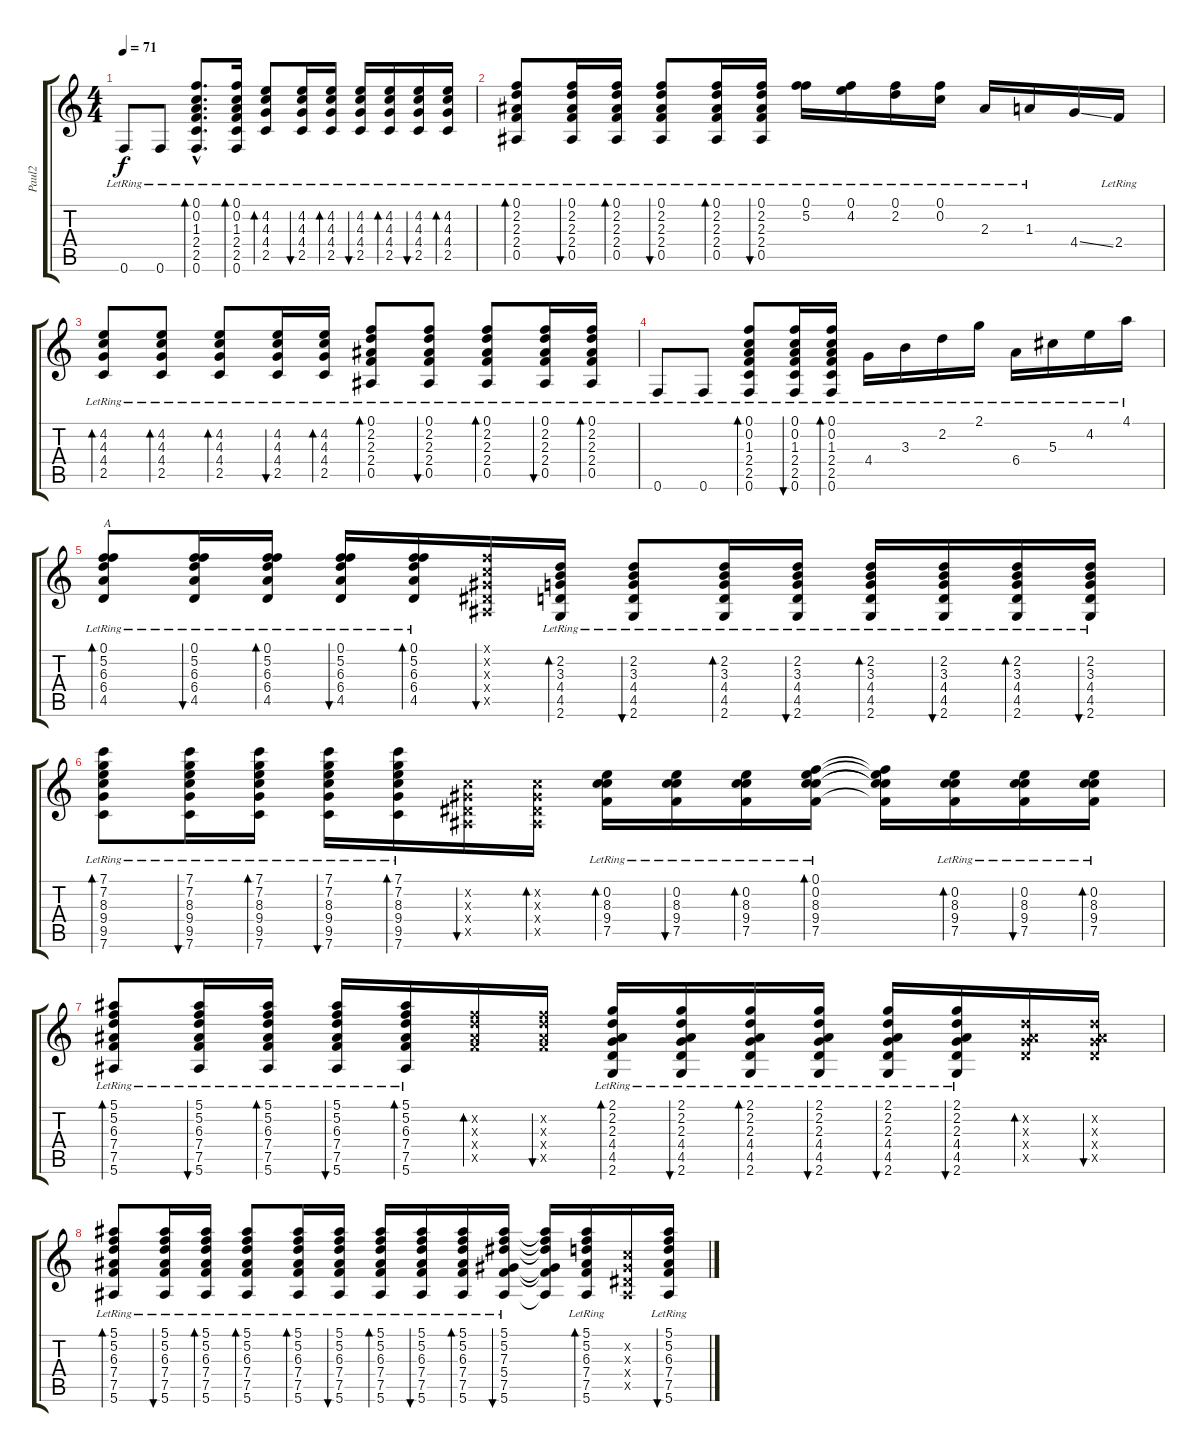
\track ("Paul2" "Paul2") {instrument acousticguitarsteel}
\staff {score tabs}
\tuning (F4 C4 Ab3 Eb3 Bb2 F2) {hide}
\ts (4 4)
\tempo 71
\clef g2
\ks c
0.6{lr}.8{dy f} 0.6{lr}.8 (0.1{hac lr} 0.2{hac lr} 1.3{hac lr} 2.4{hac lr} 2.5{hac lr} 0.6{hac lr}).8{d bd 60} (0.1{lr} 0.2{lr} 1.3{lr} 2.4{lr} 2.5{lr} 0.6{lr}).16{bd 60} (4.2{lr} 4.3{lr} 4.4{lr} 2.5{lr}).8{bd 60} (4.2{lr} 4.3{lr} 4.4{lr} 2.5{lr}).16{bu 60} (4.2{lr} 4.3{lr} 4.4{lr} 2.5{lr}).16{bd 60} (4.2{lr} 4.3{lr} 4.4{lr} 2.5{lr}).16{bu 60} (4.2{lr} 4.3{lr} 4.4{lr} 2.5{lr}).16{bd 60} (4.2{lr} 4.3{lr} 4.4{lr} 2.5{lr}).16{bu 60} (4.2{lr} 4.3{lr} 4.4{lr} 2.5{lr}).16{bd 60} |
(0.1{lr} 2.2{lr} 2.3{lr} 2.4{lr} 0.5{lr}).8{bd 60} (0.1{lr} 2.2{lr} 2.3{lr} 2.4{lr} 0.5{lr}).16{bu 60} (0.1{lr} 2.2{lr} 2.3{lr} 2.4{lr} 0.5{lr}).16{bd 60} (0.1{lr} 2.2{lr} 2.3{lr} 2.4{lr} 0.5{lr}).8{bu 60} (0.1{lr} 2.2{lr} 2.3{lr} 2.4{lr} 0.5{lr}).16{bd 60} (0.1{lr} 2.2{lr} 2.3{lr} 2.4{lr} 0.5{lr}).16{bu 60} (0.1{lr} 5.2{lr}).16 (0.1{lr} 4.2{lr}).16 (0.1{lr} 2.2{lr}).16 (0.1{lr} 0.2{lr}).16 2.3{lr}.16 1.3{lr}.16 4.4{ss}.16 2.4{lr}.16 |
(4.2{lr} 4.3{lr} 4.4{lr} 2.5{lr}).8{bd 60} (4.2{lr} 4.3{lr} 4.4{lr} 2.5{lr}).8{bd 60} (4.2{lr} 4.3{lr} 4.4{lr} 2.5{lr}).8{bd 60} (4.2{lr} 4.3{lr} 4.4{lr} 2.5{lr}).16{bu 60} (4.2{lr} 4.3{lr} 4.4{lr} 2.5{lr}).16{bd 60} (0.1{lr} 2.2{lr} 2.3{lr} 2.4{lr} 0.5{lr}).8{bd 60} (0.1{lr} 2.2{lr} 2.3{lr} 2.4{lr} 0.5{lr}).8{bu 60} (0.1{lr} 2.2{lr} 2.3{lr} 2.4{lr} 0.5{lr}).8{bd 60} (0.1{lr} 2.2{lr} 2.3{lr} 2.4{lr} 0.5{lr}).16{bu 60} (0.1{lr} 2.2{lr} 2.3{lr} 2.4{lr} 0.5{lr}).16{bd 60} |
0.6{lr}.8 0.6{lr}.8 (0.1{lr} 0.2{lr} 1.3{lr} 2.4{lr} 2.5{lr} 0.6{lr}).8{bd 60} (0.1{lr} 0.2{lr} 1.3{lr} 2.4{lr} 2.5{lr} 0.6{lr}).16{bu 60} (0.1{lr} 0.2{lr} 1.3{lr} 2.4{lr} 2.5{lr} 0.6{lr}).16{bd 60} 4.4{lr}.16 3.3{lr}.16 2.2{lr}.16 2.1{lr}.16 6.4{lr}.16 5.3{lr}.16 4.2{lr}.16 4.1{lr}.16 |
(0.1{lr} 5.2{lr} 6.3{lr} 6.4{lr} 4.5{lr}).8{bd 60 txt "A"} (0.1{lr} 5.2{lr} 6.3{lr} 6.4{lr} 4.5{lr}).16{bu 60} (0.1{lr} 5.2{lr} 6.3{lr} 6.4{lr} 4.5{lr}).16{bd 60} (0.1{lr} 5.2{lr} 6.3{lr} 6.4{lr} 4.5{lr}).16{bu 60} (0.1{lr} 5.2{lr} 6.3{lr} 6.4{lr} 4.5{lr}).16{bd 60} (0.1{x} 0.2{x} 0.3{x} 0.4{x} 0.5{x}).16{bu 60} (2.2{lr} 3.3{lr} 4.4{lr} 4.5{lr} 2.6{lr}).16{bd 60} (2.2{lr} 3.3{lr} 4.4{lr} 4.5{lr} 2.6{lr}).8{bu 60} (2.2{lr} 3.3{lr} 4.4{lr} 4.5{lr} 2.6{lr}).16{bd 60} (2.2{lr} 3.3{lr} 4.4{lr} 4.5{lr} 2.6{lr}).16{bu 60} (2.2{lr} 3.3{lr} 4.4{lr} 4.5{lr} 2.6{lr}).16{bd 60} (2.2{lr} 3.3{lr} 4.4{lr} 4.5{lr} 2.6{lr}).16{bu 60} (2.2{lr} 3.3{lr} 4.4{lr} 4.5{lr} 2.6{lr}).16{bd 60} (2.2{lr} 3.3{lr} 4.4{lr} 4.5{lr} 2.6{lr}).16{bu 60} |
(7.1{lr} 7.2{lr} 8.3{lr} 9.4{lr} 9.5{lr} 7.6{lr}).8{bd 60} (7.1{lr} 7.2{lr} 8.3{lr} 9.4{lr} 9.5{lr} 7.6{lr}).16{bu 60} (7.1{lr} 7.2{lr} 8.3{lr} 9.4{lr} 9.5{lr} 7.6{lr}).16{bd 60} (7.1{lr} 7.2{lr} 8.3{lr} 9.4{lr} 9.5{lr} 7.6{lr}).16{bu 60} (7.1{lr} 7.2{lr} 8.3{lr} 9.4{lr} 9.5{lr} 7.6{lr}).16{bd 60} (0.2{x} 0.3{x} 0.4{x} 0.5{x}).16{bu 60} (0.2{x} 0.3{x} 0.4{x} 0.5{x}).16{bd 60} (0.2{lr} 8.3{lr} 9.4{lr} 7.5{lr}).16{bd 60} (0.2{lr} 8.3{lr} 9.4{lr} 7.5{lr}).16{bu 60} (0.2{lr} 8.3{lr} 9.4{lr} 7.5{lr}).16{bd 60} (0.1{lr} 0.2{lr} 8.3{lr} 9.4{lr} 7.5{lr}).16{bd 60} (0.1{t} 0.2{t} 8.3{t} 9.4{t} 7.5{t}).16 (0.2{lr} 8.3{lr} 9.4{lr} 7.5{lr}).16{bd 60} (0.2{lr} 8.3{lr} 9.4{lr} 7.5{lr}).16{bu 60} (0.2{lr} 8.3{lr} 9.4{lr} 7.5{lr}).16{bd 60} |
(5.1{lr} 5.2{lr} 6.3{lr} 7.4{lr} 7.5{lr} 5.6{lr}).8{bd 60} (5.1{lr} 5.2{lr} 6.3{lr} 7.4{lr} 7.5{lr} 5.6{lr}).16{bu 60} (5.1{lr} 5.2{lr} 6.3{lr} 7.4{lr} 7.5{lr} 5.6{lr}).16{bd 60} (5.1{lr} 5.2{lr} 6.3{lr} 7.4{lr} 7.5{lr} 5.6{lr}).16{bu 60} (5.1{lr} 5.2{lr} 6.3{lr} 7.4{lr} 7.5{lr} 5.6{lr}).16{bd 60} (5.2{x} 6.3{x} 7.4{x} 7.5{x}).16{bd 60} (5.2{x} 6.3{x} 7.4{x} 7.5{x}).16{bu 60} (2.1{lr} 2.2{lr} 2.3{lr} 4.4{lr} 4.5{lr} 2.6{lr}).16{bd 60} (2.1{lr} 2.2{lr} 2.3{lr} 4.4{lr} 4.5{lr} 2.6{lr}).16{bu 60} (2.1{lr} 2.2{lr} 2.3{lr} 4.4{lr} 4.5{lr} 2.6{lr}).16{bd 60} (2.1{lr} 2.2{lr} 2.3{lr} 4.4{lr} 4.5{lr} 2.6{lr}).16{bu 60} (2.1{lr} 2.2{lr} 2.3{lr} 4.4{lr} 4.5{lr} 2.6{lr}).16{bu 60} (2.1{lr} 2.2{lr} 2.3{lr} 4.4{lr} 4.5{lr} 2.6{lr}).16{bu 60} (2.2{x} 2.3{x} 4.4{x} 4.5{x}).16{bd 60} (2.2{x} 2.3{x} 4.4{x} 4.5{x}).16{bu 60} |
(5.1{lr} 5.2{lr} 6.3{lr} 7.4{lr} 7.5{lr} 5.6{lr}).8{bd 60} (5.1{lr} 5.2{lr} 6.3{lr} 7.4{lr} 7.5{lr} 5.6{lr}).16{bu 60} (5.1{lr} 5.2{lr} 6.3{lr} 7.4{lr} 7.5{lr} 5.6{lr}).16{bd 60} (5.1{lr} 5.2{lr} 6.3{lr} 7.4{lr} 7.5{lr} 5.6{lr}).8{bd 60} (5.1{lr} 5.2{lr} 6.3{lr} 7.4{lr} 7.5{lr} 5.6{lr}).16{bd 60} (5.1{lr} 5.2{lr} 6.3{lr} 7.4{lr} 7.5{lr} 5.6{lr}).16{bu 60} (5.1{lr} 5.2{lr} 6.3{lr} 7.4{lr} 7.5{lr} 5.6{lr}).16{bd 60} (5.1{lr} 5.2{lr} 6.3{lr} 7.4{lr} 7.5{lr} 5.6{lr}).16{bu 60} (5.1{lr} 5.2{lr} 6.3{lr} 7.4{lr} 7.5{lr} 5.6{lr}).16{bd 60} (5.1{lr} 5.2{lr} 7.3{lr} 5.4{lr} 7.5{lr} 5.6{lr}).16{bu 60} (5.1{t} 5.2{t} 7.3{t} 5.4{t} 7.5{t} 5.6{t}).16 (5.1{lr} 5.2{lr} 6.3{lr} 7.4{lr} 7.5{lr} 5.6{lr}).16{bd 60} (0.2{x} 0.3{x} 0.4{x} 0.5{x}).16 (5.1{lr} 5.2{lr} 6.3{lr} 7.4{lr} 7.5{lr} 5.6{lr}).16{bu 60}
